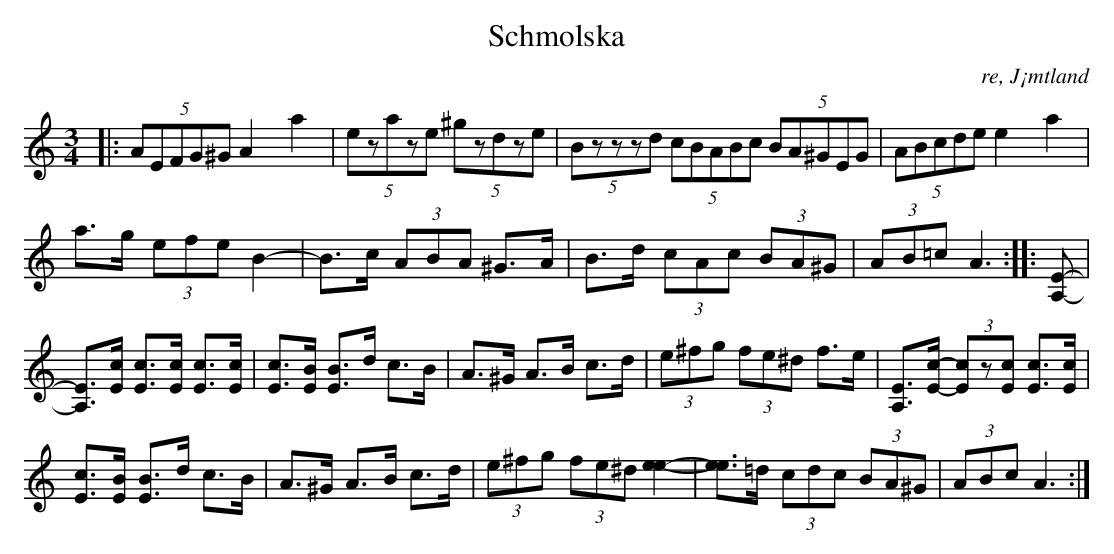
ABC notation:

X:1
T:Schmolska
O: re, J¡mtland
M:3/4
L:1/8
K:Am
|: (5:2AEFG^G A2 a2 | (5:2ezaze (5:2^gzdze | (5:2Bzzzd (5:2cBABc (5:2BA^GEG | (5:2ABcde e2 a2 |
a>g (3efe B2- | B>c (3ABA ^G>A | B>d (3cAc (3BA^G | (3AB=c A3 :: [E-A,-] |
[EA,]>[cE] [cE]>[cE] [cE]>[cE] | [cE]>[BE] [BE]>d c>B | A>^G A>B c>d | (3e^fg (3fe^d f>e | [EA,]>[c-E-] (3[cE]z[cE] [cE]>[cE] |
[cE]>[BE] [BE]>d c>B | A>^G A>B c>d | (3e^fg (3fe^d [e2-e2-] | [ee]>=d (3cdc (3BA^G | (3ABc A3 :|]
